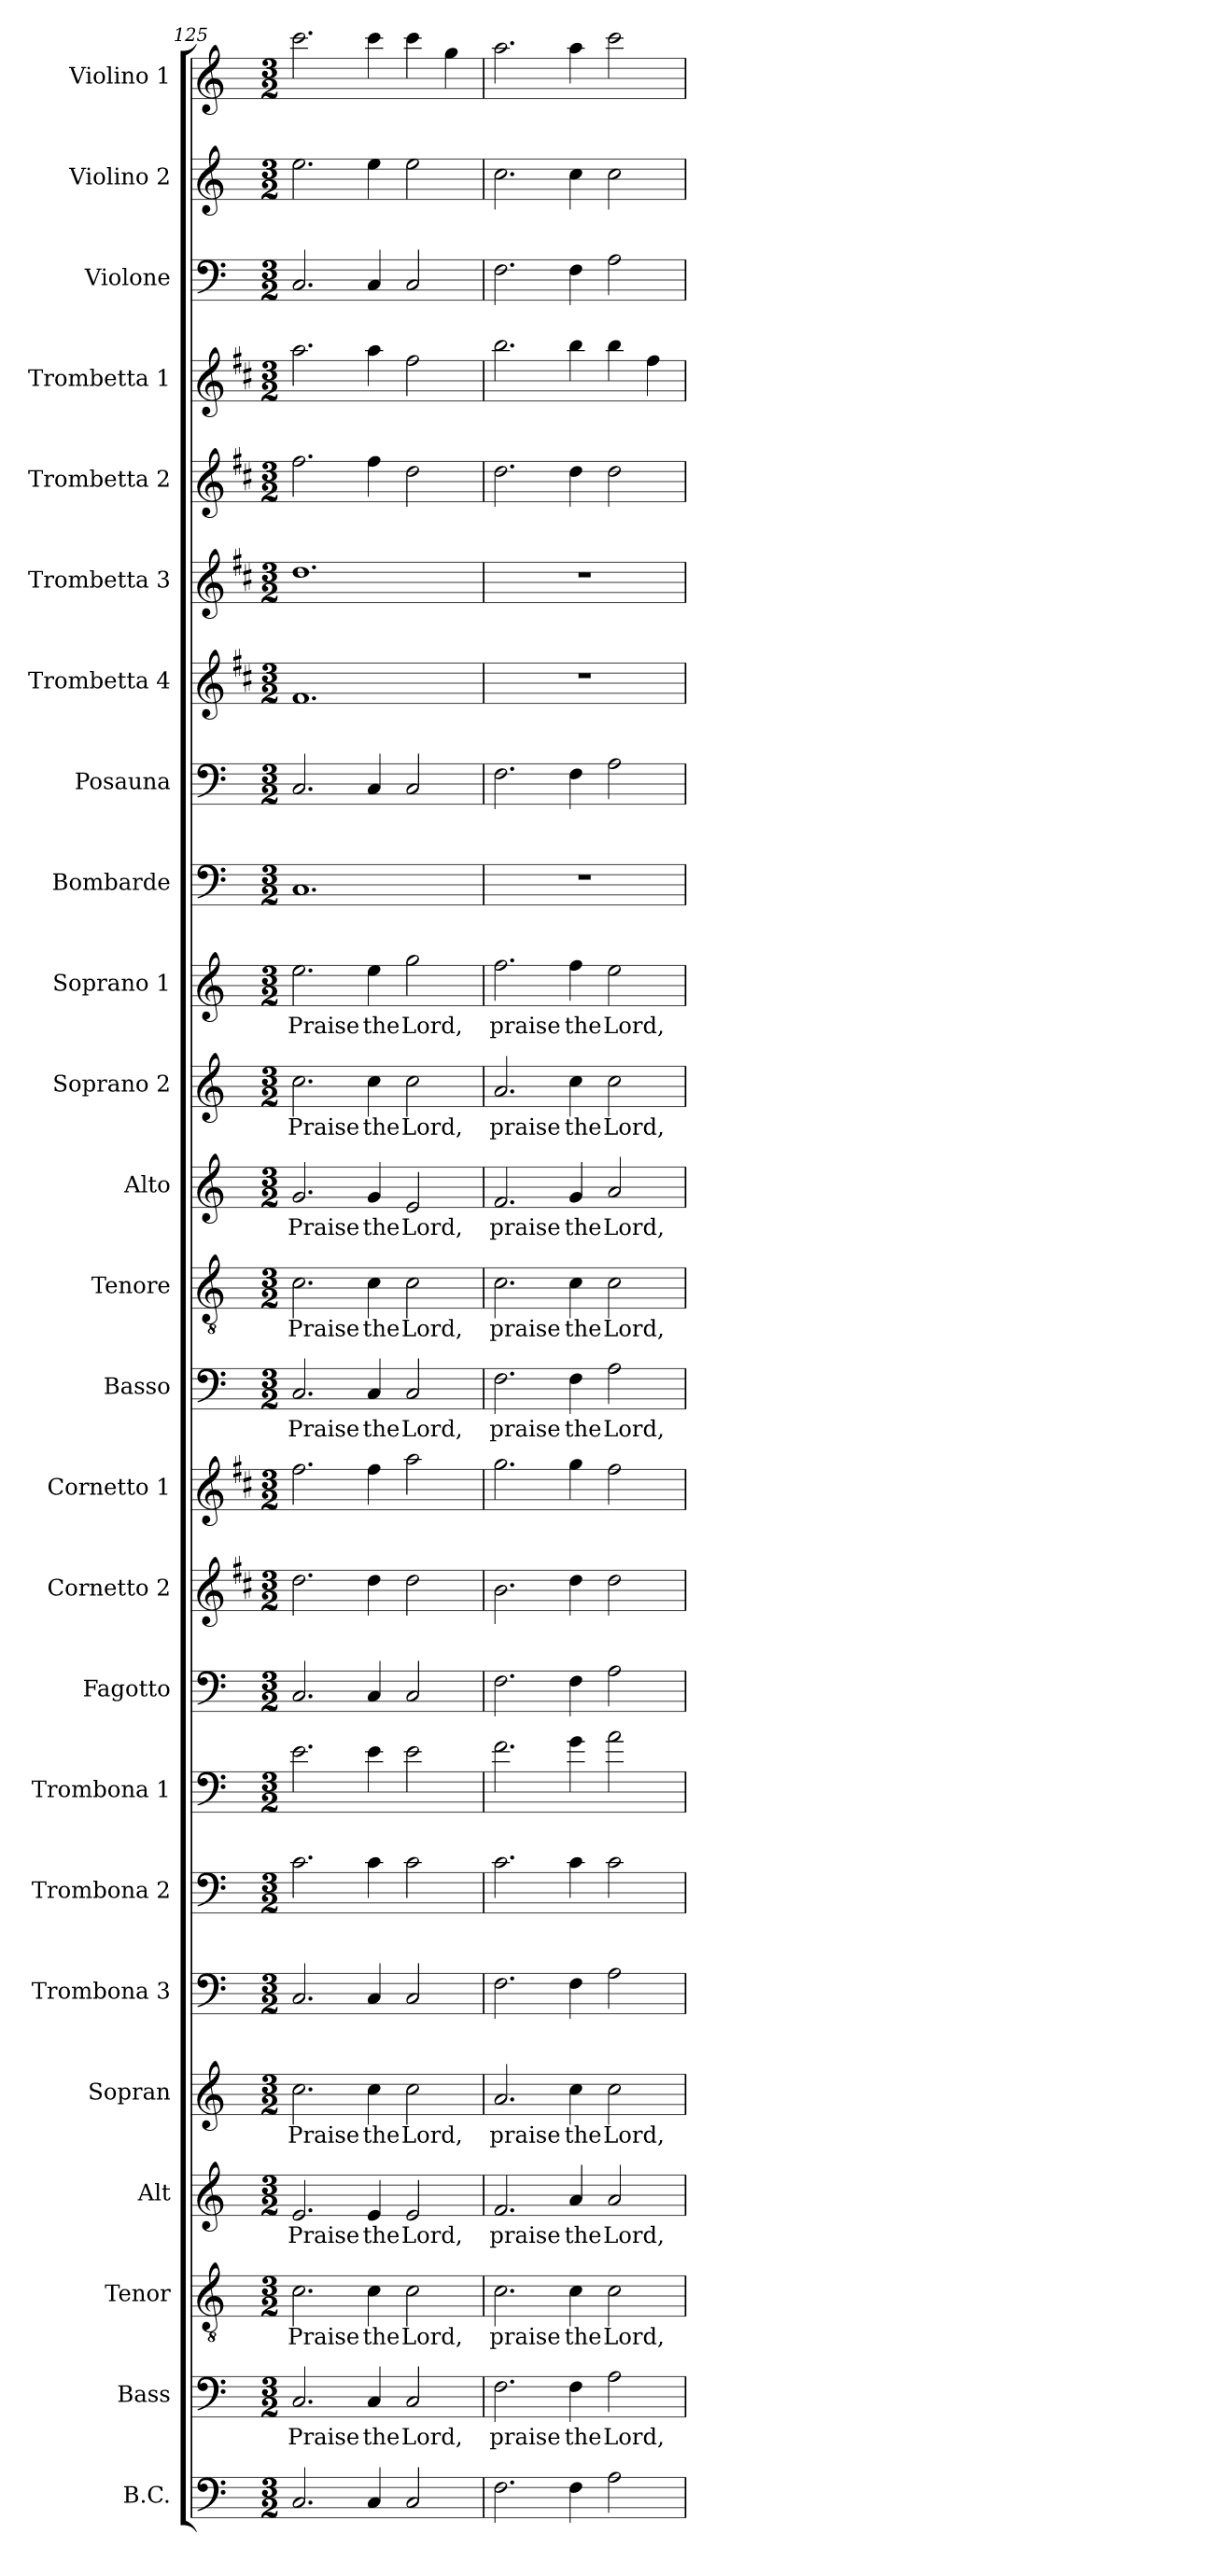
**kern	**kern	**text	**kern	**text	**kern	**text	**kern	**text	**kern	**kern	**kern	**kern	**kern	**kern	**kern	**text	**kern	**text	**kern	**text	**kern	**text	**kern	**text	**kern	**kern	**kern	**kern	**kern	**kern	**kern	**kern	**kern
*part25	*part24	*part24	*part23	*part23	*part22	*part22	*part21	*part21	*part20	*part19	*part18	*part17	*part16	*part15	*part14	*part14	*part13	*part13	*part12	*part12	*part11	*part11	*part10	*part10	*part9	*part8	*part7	*part6	*part5	*part4	*part3	*part2	*part1
*staff25	*staff24	*staff24	*staff23	*staff23	*staff22	*staff22	*staff21	*staff21	*staff20	*staff19	*staff18	*staff17	*staff16	*staff15	*staff14	*staff14	*staff13	*staff13	*staff12	*staff12	*staff11	*staff11	*staff10	*staff10	*staff9	*staff8	*staff7	*staff6	*staff5	*staff4	*staff3	*staff2	*staff1
*I"B.C.	*I"Bass	*	*I"Tenor	*	*I"Alt	*	*I"Sopran	*	*I"Trombona 3	*I"Trombona 2	*I"Trombona 1	*I"Fagotto	*I"Cornetto 2	*I"Cornetto 1	*I"Basso	*	*I"Tenore	*	*I"Alto	*	*I"Soprano 2	*	*I"Soprano 1	*	*I"Bombarde	*I"Posauna	*I"Trombetta 4	*I"Trombetta 3	*I"Trombetta 2	*I"Trombetta 1	*I"Violone	*I"Violino 2	*I"Violino 1
*I'B.C.	*I'B.	*	*I'T.	*	*I'A.	*	*I'S.	*	*I'Tbn. 2	*I'Tbn. 2	*I'Tbn. 1	*I'Fag.	*I'Cor. 2	*I'Cor. 1	*I'B.	*	*I'T.	*	*I'A.	*	*I'S.	*	*I'S.	*	*	*	*	*	*	*	*	*I'Vl. 2	*I'Vl. 1
*clefF4	*clefF4	*	*clefGv2	*	*clefG2	*	*clefG2	*	*clefF4	*clefF4	*clefF4	*clefF4	*clefG2	*clefG2	*clefF4	*	*clefGv2	*	*clefG2	*	*clefG2	*	*clefG2	*	*clefF4	*clefF4	*clefG2	*clefG2	*clefG2	*clefG2	*clefF4	*clefG2	*clefG2
*	*	*	*ITrd7c12	*	*	*	*	*	*	*	*	*	*ITrd1c2	*ITrd1c2	*	*	*ITrd7c12	*	*	*	*	*	*	*	*	*	*ITrd1c2	*ITrd1c2	*ITrd1c2	*ITrd1c2	*	*	*
*k[]	*k[]	*	*k[]	*	*k[]	*	*k[]	*	*k[]	*k[]	*k[]	*k[]	*k[]	*k[]	*k[]	*	*k[]	*	*k[]	*	*k[]	*	*k[]	*	*k[]	*k[]	*k[]	*k[]	*k[]	*k[]	*k[]	*k[]	*k[]
*C:	*C:	*	*C:	*	*C:	*	*C:	*	*C:	*C:	*C:	*C:	*C:	*C:	*C:	*	*C:	*	*C:	*	*C:	*	*C:	*	*C:	*C:	*C:	*C:	*C:	*C:	*C:	*C:	*C:
*M3/2	*M3/2	*	*M3/2	*	*M3/2	*	*M3/2	*	*M3/2	*M3/2	*M3/2	*M3/2	*M3/2	*M3/2	*M3/2	*	*M3/2	*	*M3/2	*	*M3/2	*	*M3/2	*	*M3/2	*M3/2	*M3/2	*M3/2	*M3/2	*M3/2	*M3/2	*M3/2	*M3/2
=125	=125	=125	=125	=125	=125	=125	=125	=125	=125	=125	=125	=125	=125	=125	=125	=125	=125	=125	=125	=125	=125	=125	=125	=125	=125	=125	=125	=125	=125	=125	=125	=125	=125
!	!	!LO:LY:b:color=#000000	!	!	!	!	!	!	!	!	!	!	!	!	!	!	!	!	!	!	!	!	!	!	!	!	!	!	!	!	!	!	!
!	!	!	!	!LO:LY:b:color=#000000	!	!	!	!	!	!	!	!	!	!	!	!	!	!	!	!	!	!	!	!	!	!	!	!	!	!	!	!	!
!	!	!	!	!	!	!LO:LY:b:color=#000000	!	!	!	!	!	!	!	!	!	!	!	!	!	!	!	!	!	!	!	!	!	!	!	!	!	!	!
!	!	!	!	!	!	!	!	!LO:LY:b:color=#000000	!	!	!	!	!	!	!	!	!	!	!	!	!	!	!	!	!	!	!	!	!	!	!	!	!
!	!	!	!	!	!	!	!	!	!	!	!	!	!	!	!	!LO:LY:b:color=#000000	!	!	!	!	!	!	!	!	!	!	!	!	!	!	!	!	!
!	!	!	!	!	!	!	!	!	!	!	!	!	!	!	!	!	!	!LO:LY:b:color=#000000	!	!	!	!	!	!	!	!	!	!	!	!	!	!	!
!	!	!	!	!	!	!	!	!	!	!	!	!	!	!	!	!	!	!	!	!LO:LY:b:color=#000000	!	!	!	!	!	!	!	!	!	!	!	!	!
!	!	!	!	!	!	!	!	!	!	!	!	!	!	!	!	!	!	!	!	!	!	!LO:LY:b:color=#000000	!	!	!	!	!	!	!	!	!	!	!
!	!	!	!	!	!	!	!	!	!	!	!	!	!	!	!	!	!	!	!	!	!	!	!	!LO:LY:b:color=#000000	!	!	!	!	!	!	!	!	!
2.Ci/	2.Ci/	Praise	2.Ci\	Praise	2.ei/	Praise	2.cci\	Praise	2.Ci/	2.ci\	2.ei\	2.Ci/	2.cci\	2.eei\	2.Ci/	Praise	2.Ci\	Praise	2.gi/	Praise	2.cci\	Praise	2.eei\	Praise	1.Ci	2.Ci/	1.ei	1.cci	2.eei\	2.ggi\	2.Ci/	2.eei\	2.ccci\
!	!	!LO:LY:b:color=#000000	!	!	!	!	!	!	!	!	!	!	!	!	!	!	!	!	!	!	!	!	!	!	!	!	!	!	!	!	!	!	!
!	!	!	!	!LO:LY:b:color=#000000	!	!	!	!	!	!	!	!	!	!	!	!	!	!	!	!	!	!	!	!	!	!	!	!	!	!	!	!	!
!	!	!	!	!	!	!LO:LY:b:color=#000000	!	!	!	!	!	!	!	!	!	!	!	!	!	!	!	!	!	!	!	!	!	!	!	!	!	!	!
!	!	!	!	!	!	!	!	!LO:LY:b:color=#000000	!	!	!	!	!	!	!	!	!	!	!	!	!	!	!	!	!	!	!	!	!	!	!	!	!
!	!	!	!	!	!	!	!	!	!	!	!	!	!	!	!	!LO:LY:b:color=#000000	!	!	!	!	!	!	!	!	!	!	!	!	!	!	!	!	!
!	!	!	!	!	!	!	!	!	!	!	!	!	!	!	!	!	!	!LO:LY:b:color=#000000	!	!	!	!	!	!	!	!	!	!	!	!	!	!	!
!	!	!	!	!	!	!	!	!	!	!	!	!	!	!	!	!	!	!	!	!LO:LY:b:color=#000000	!	!	!	!	!	!	!	!	!	!	!	!	!
!	!	!	!	!	!	!	!	!	!	!	!	!	!	!	!	!	!	!	!	!	!	!LO:LY:b:color=#000000	!	!	!	!	!	!	!	!	!	!	!
!	!	!	!	!	!	!	!	!	!	!	!	!	!	!	!	!	!	!	!	!	!	!	!	!LO:LY:b:color=#000000	!	!	!	!	!	!	!	!	!
4Ci/	4Ci/	the	4Ci\	the	4ei/	the	4cci\	the	4Ci/	4ci\	4ei\	4Ci/	4cci\	4eei\	4Ci/	the	4Ci\	the	4gi/	the	4cci\	the	4eei\	the	.	4Ci/	.	.	4eei\	4ggi\	4Ci/	4eei\	4ccci\
!	!	!LO:LY:b:color=#000000	!	!	!	!	!	!	!	!	!	!	!	!	!	!	!	!	!	!	!	!	!	!	!	!	!	!	!	!	!	!	!
!	!	!	!	!LO:LY:b:color=#000000	!	!	!	!	!	!	!	!	!	!	!	!	!	!	!	!	!	!	!	!	!	!	!	!	!	!	!	!	!
!	!	!	!	!	!	!LO:LY:b:color=#000000	!	!	!	!	!	!	!	!	!	!	!	!	!	!	!	!	!	!	!	!	!	!	!	!	!	!	!
!	!	!	!	!	!	!	!	!LO:LY:b:color=#000000	!	!	!	!	!	!	!	!	!	!	!	!	!	!	!	!	!	!	!	!	!	!	!	!	!
!	!	!	!	!	!	!	!	!	!	!	!	!	!	!	!	!LO:LY:b:color=#000000	!	!	!	!	!	!	!	!	!	!	!	!	!	!	!	!	!
!	!	!	!	!	!	!	!	!	!	!	!	!	!	!	!	!	!	!LO:LY:b:color=#000000	!	!	!	!	!	!	!	!	!	!	!	!	!	!	!
!	!	!	!	!	!	!	!	!	!	!	!	!	!	!	!	!	!	!	!	!LO:LY:b:color=#000000	!	!	!	!	!	!	!	!	!	!	!	!	!
!	!	!	!	!	!	!	!	!	!	!	!	!	!	!	!	!	!	!	!	!	!	!LO:LY:b:color=#000000	!	!	!	!	!	!	!	!	!	!	!
!	!	!	!	!	!	!	!	!	!	!	!	!	!	!	!	!	!	!	!	!	!	!	!	!LO:LY:b:color=#000000	!	!	!	!	!	!	!	!	!
2Ci/	2Ci/	Lord,	2Ci\	Lord,	2ei/	Lord,	2cci\	Lord,	2Ci/	2ci\	2ei\	2Ci/	2cci\	2ggi\	2Ci/	Lord,	2Ci\	Lord,	2ei/	Lord,	2cci\	Lord,	2ggi\	Lord,	.	2Ci/	.	.	2cci\	2eei\	2Ci/	2eei\	4ccci\
.	.	.	.	.	.	.	.	.	.	.	.	.	.	.	.	.	.	.	.	.	.	.	.	.	.	.	.	.	.	.	.	.	4ggi\
=126	=126	=126	=126	=126	=126	=126	=126	=126	=126	=126	=126	=126	=126	=126	=126	=126	=126	=126	=126	=126	=126	=126	=126	=126	=126	=126	=126	=126	=126	=126	=126	=126	=126
!	!	!LO:LY:b:color=#000000	!	!	!	!	!	!	!	!	!	!	!	!	!	!	!	!	!	!	!	!	!	!	!	!	!	!	!	!	!	!	!
!	!	!	!	!LO:LY:b:color=#000000	!	!	!	!	!	!	!	!	!	!	!	!	!	!	!	!	!	!	!	!	!	!	!	!	!	!	!	!	!
!	!	!	!	!	!	!LO:LY:b:color=#000000	!	!	!	!	!	!	!	!	!	!	!	!	!	!	!	!	!	!	!	!	!	!	!	!	!	!	!
!	!	!	!	!	!	!	!	!LO:LY:b:color=#000000	!	!	!	!	!	!	!	!	!	!	!	!	!	!	!	!	!	!	!	!	!	!	!	!	!
!	!	!	!	!	!	!	!	!	!	!	!	!	!	!	!	!LO:LY:b:color=#000000	!	!	!	!	!	!	!	!	!	!	!	!	!	!	!	!	!
!	!	!	!	!	!	!	!	!	!	!	!	!	!	!	!	!	!	!LO:LY:b:color=#000000	!	!	!	!	!	!	!	!	!	!	!	!	!	!	!
!	!	!	!	!	!	!	!	!	!	!	!	!	!	!	!	!	!	!	!	!LO:LY:b:color=#000000	!	!	!	!	!	!	!	!	!	!	!	!	!
!	!	!	!	!	!	!	!	!	!	!	!	!	!	!	!	!	!	!	!	!	!	!LO:LY:b:color=#000000	!	!	!	!	!	!	!	!	!	!	!
!	!	!	!	!	!	!	!	!	!	!	!	!	!	!	!	!	!	!	!	!	!	!	!	!LO:LY:b:color=#000000	!LO:N:vis=1	!	!LO:N:vis=1	!LO:N:vis=1	!	!	!	!	!
2.Fi\	2.Fi\	praise	2.Ci\	praise	2.fi/	praise	2.ai/	praise	2.Fi\	2.ci\	2.fi\	2.Fi\	2.ai\	2.ffi\	2.Fi\	praise	2.Ci\	praise	2.fi/	praise	2.ai/	praise	2.ffi\	praise	1.r	2.Fi\	1.r	1.r	2.cci\	2.aai\	2.Fi\	2.cci\	2.aai\
!	!	!LO:LY:b:color=#000000	!	!	!	!	!	!	!	!	!	!	!	!	!	!	!	!	!	!	!	!	!	!	!	!	!	!	!	!	!	!	!
!	!	!	!	!LO:LY:b:color=#000000	!	!	!	!	!	!	!	!	!	!	!	!	!	!	!	!	!	!	!	!	!	!	!	!	!	!	!	!	!
!	!	!	!	!	!	!LO:LY:b:color=#000000	!	!	!	!	!	!	!	!	!	!	!	!	!	!	!	!	!	!	!	!	!	!	!	!	!	!	!
!	!	!	!	!	!	!	!	!LO:LY:b:color=#000000	!	!	!	!	!	!	!	!	!	!	!	!	!	!	!	!	!	!	!	!	!	!	!	!	!
!	!	!	!	!	!	!	!	!	!	!	!	!	!	!	!	!LO:LY:b:color=#000000	!	!	!	!	!	!	!	!	!	!	!	!	!	!	!	!	!
!	!	!	!	!	!	!	!	!	!	!	!	!	!	!	!	!	!	!LO:LY:b:color=#000000	!	!	!	!	!	!	!	!	!	!	!	!	!	!	!
!	!	!	!	!	!	!	!	!	!	!	!	!	!	!	!	!	!	!	!	!LO:LY:b:color=#000000	!	!	!	!	!	!	!	!	!	!	!	!	!
!	!	!	!	!	!	!	!	!	!	!	!	!	!	!	!	!	!	!	!	!	!	!LO:LY:b:color=#000000	!	!	!	!	!	!	!	!	!	!	!
!	!	!	!	!	!	!	!	!	!	!	!	!	!	!	!	!	!	!	!	!	!	!	!	!LO:LY:b:color=#000000	!	!	!	!	!	!	!	!	!
4Fi\	4Fi\	the	4Ci\	the	4ai/	the	4cci\	the	4Fi\	4ci\	4gi\	4Fi\	4cci\	4ffi\	4Fi\	the	4Ci\	the	4gi/	the	4cci\	the	4ffi\	the	.	4Fi\	.	.	4cci\	4aai\	4Fi\	4cci\	4aai\
!	!	!LO:LY:b:color=#000000	!	!	!	!	!	!	!	!	!	!	!	!	!	!	!	!	!	!	!	!	!	!	!	!	!	!	!	!	!	!	!
!	!	!	!	!LO:LY:b:color=#000000	!	!	!	!	!	!	!	!	!	!	!	!	!	!	!	!	!	!	!	!	!	!	!	!	!	!	!	!	!
!	!	!	!	!	!	!LO:LY:b:color=#000000	!	!	!	!	!	!	!	!	!	!	!	!	!	!	!	!	!	!	!	!	!	!	!	!	!	!	!
!	!	!	!	!	!	!	!	!LO:LY:b:color=#000000	!	!	!	!	!	!	!	!	!	!	!	!	!	!	!	!	!	!	!	!	!	!	!	!	!
!	!	!	!	!	!	!	!	!	!	!	!	!	!	!	!	!LO:LY:b:color=#000000	!	!	!	!	!	!	!	!	!	!	!	!	!	!	!	!	!
!	!	!	!	!	!	!	!	!	!	!	!	!	!	!	!	!	!	!LO:LY:b:color=#000000	!	!	!	!	!	!	!	!	!	!	!	!	!	!	!
!	!	!	!	!	!	!	!	!	!	!	!	!	!	!	!	!	!	!	!	!LO:LY:b:color=#000000	!	!	!	!	!	!	!	!	!	!	!	!	!
!	!	!	!	!	!	!	!	!	!	!	!	!	!	!	!	!	!	!	!	!	!	!LO:LY:b:color=#000000	!	!	!	!	!	!	!	!	!	!	!
!	!	!	!	!	!	!	!	!	!	!	!	!	!	!	!	!	!	!	!	!	!	!	!	!LO:LY:b:color=#000000	!	!	!	!	!	!	!	!	!
2Ai\	2Ai\	Lord,	2Ci\	Lord,	2ai/	Lord,	2cci\	Lord,	2Ai\	2ci\	2ai\	2Ai\	2cci\	2eei\	2Ai\	Lord,	2Ci\	Lord,	2ai/	Lord,	2cci\	Lord,	2eei\	Lord,	.	2Ai\	.	.	2cci\	4aai\	2Ai\	2cci\	2ccci\
.	.	.	.	.	.	.	.	.	.	.	.	.	.	.	.	.	.	.	.	.	.	.	.	.	.	.	.	.	.	4eei\	.	.	.
=	=	=	=	=	=	=	=	=	=	=	=	=	=	=	=	=	=	=	=	=	=	=	=	=	=	=	=	=	=	=	=	=	=
*-	*-	*-	*-	*-	*-	*-	*-	*-	*-	*-	*-	*-	*-	*-	*-	*-	*-	*-	*-	*-	*-	*-	*-	*-	*-	*-	*-	*-	*-	*-	*-	*-	*-
